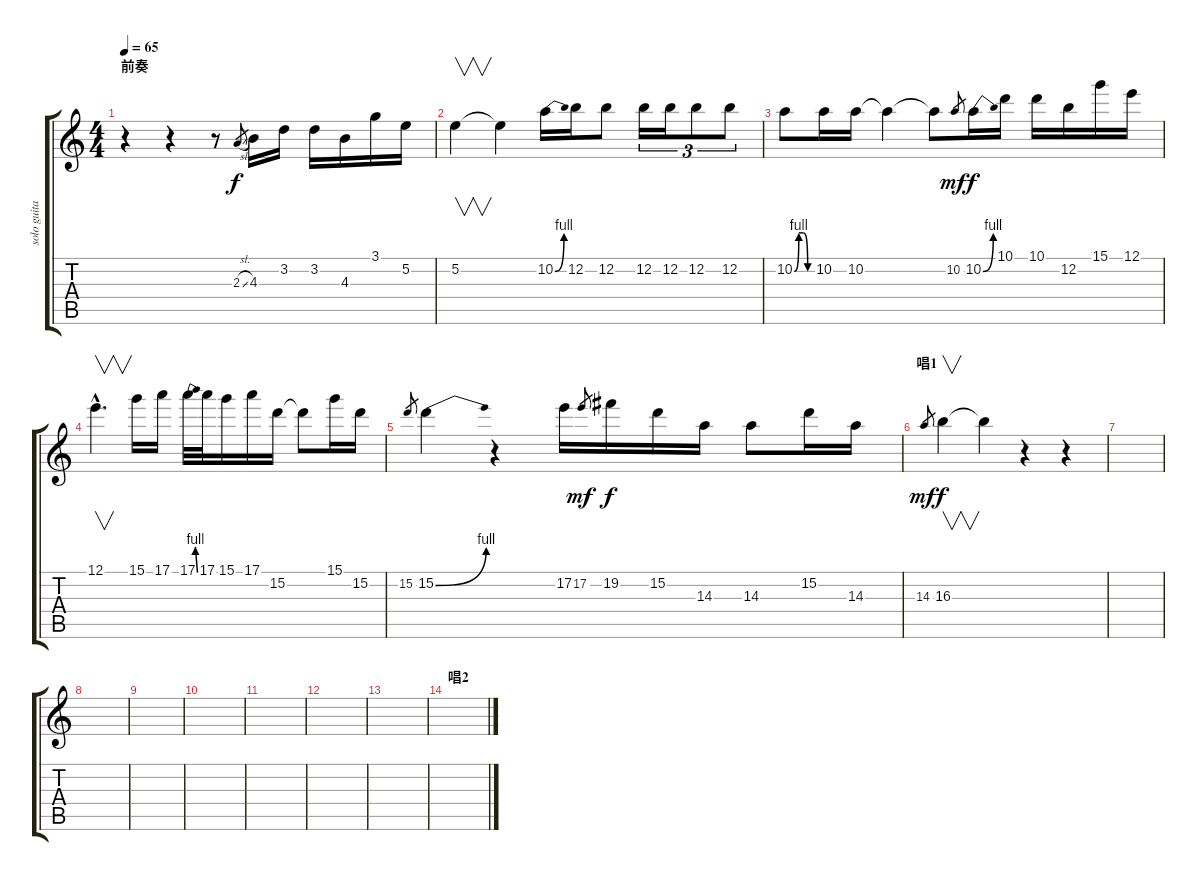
\track ("solo guitar" "solo guita") {instrument distortionguitar}
\staff {score tabs}
\tuning (E4 B3 G3 D3 A2 E2) {hide}
\ts (4 4)
\section ("" "前奏")
\tempo 65
\clef g2
\ks c
r.4{dy f instrument distortionguitar} r.4 r.8 2.3{sl}.8{gr} 4.3.16 3.2.16 3.2.16 4.3.16 3.1.16 5.2.16 |
5.2.4{v} 5.2{t}.4 10.2{be (bend 0 0 60 4)}.16 12.2.16 12.2.8 12.2.16{tu (3 2)} 12.2.16{tu (3 2)} 12.2.8{tu (3 2)} 12.2.8{tu (3 2)} |
10.2{be (custom 0 0 15 4 30 4 45 0 60 0)}.8 10.2.16 10.2.16 10.2{t}.4 10.2{t}.8 10.2.8{gr dy mf} 10.2{be (bend 0 0 60 4)}.16{dy f} 10.1.16 10.1.16 12.2.16 15.1.16 12.1.16 |
12.1{hac}.4{v d} 15.1.16 17.1.16 17.1{be (bend 0 0 60 4)}.32 17.1.32 15.1.16 17.1.16 15.2.16 15.2{t}.8 15.1.16 15.2.16 |
15.2.8{gr} 15.2{be (bend 0 0 60 4)}.4 r.4 17.2.16 17.2.8{gr dy mf} 19.2.16{dy f} 15.2.16 14.3.16 14.3.8 15.2.16 14.3.16 |
\section ("" "唱1")
14.3.8{gr dy mf} 16.3.4{v dy f} 16.3{t}.4 r.4 r.4 |
|
|
|
|
|
|
|
\section ("" "唱2")
